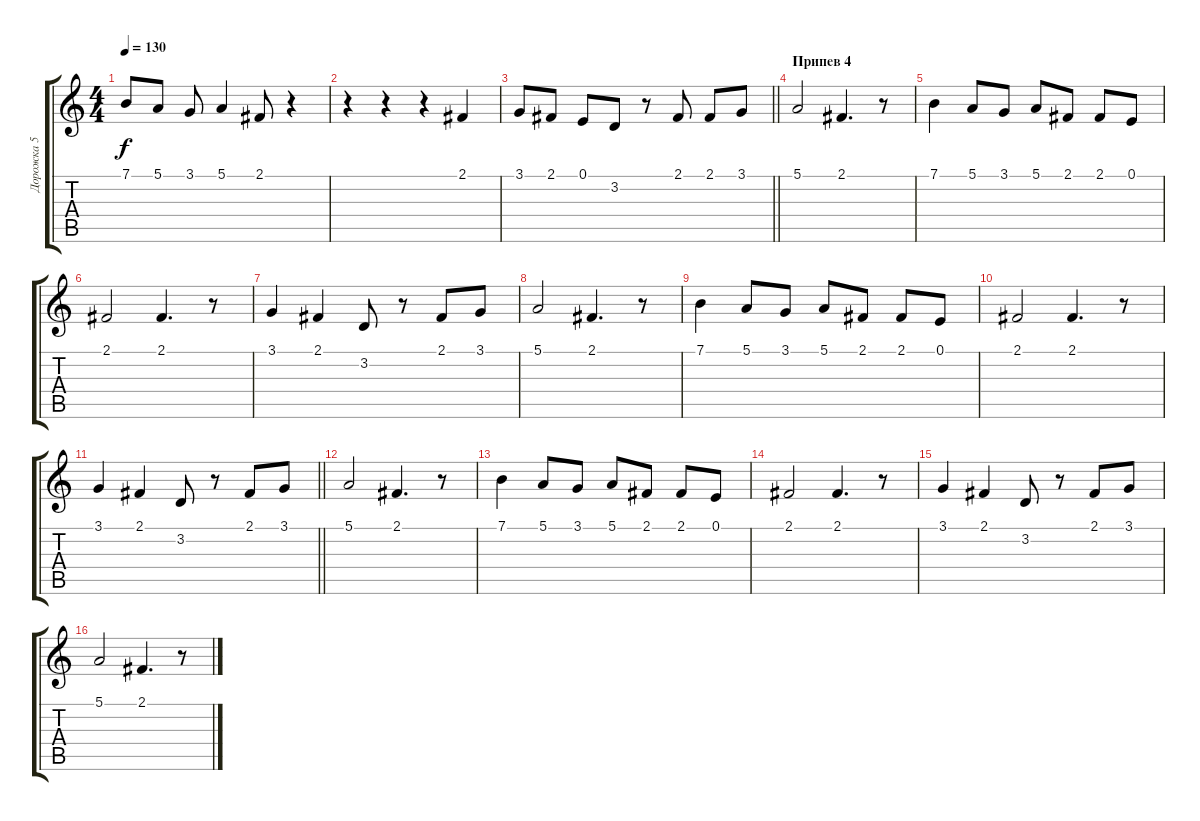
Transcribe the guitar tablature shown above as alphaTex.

\track ("Дорожка 5" "Дорожка 5") {instrument bassoon}
\staff {score tabs}
\tuning (E4 B3 G3 D3 A2 E2) {hide}
\ts (4 4)
\tempo 130
\clef g2
\ks c
7.1.8{dy f} 5.1.8 3.1.8 5.1.4 2.1.8 r.4 |
r.4 r.4 r.4 2.1.4 |
\barLineRight lightlight
3.1.8 2.1.8 0.1.8 3.2.8 r.8 2.1.8 2.1.8 3.1.8 |
\section ("" "Припев 4")
5.1.2 2.1.4{d} r.8 |
7.1.4 5.1.8 3.1.8 5.1.8 2.1.8 2.1.8 0.1.8 |
2.1.2 2.1.4{d} r.8 |
3.1.4 2.1.4 3.2.8 r.8 2.1.8 3.1.8 |
5.1.2 2.1.4{d} r.8 |
7.1.4 5.1.8 3.1.8 5.1.8 2.1.8 2.1.8 0.1.8 |
2.1.2 2.1.4{d} r.8 |
\barLineRight lightlight
3.1.4 2.1.4 3.2.8 r.8 2.1.8 3.1.8 |
5.1.2 2.1.4{d} r.8 |
7.1.4 5.1.8 3.1.8 5.1.8 2.1.8 2.1.8 0.1.8 |
2.1.2 2.1.4{d} r.8 |
3.1.4 2.1.4 3.2.8 r.8 2.1.8 3.1.8 |
5.1.2 2.1.4{d} r.8
